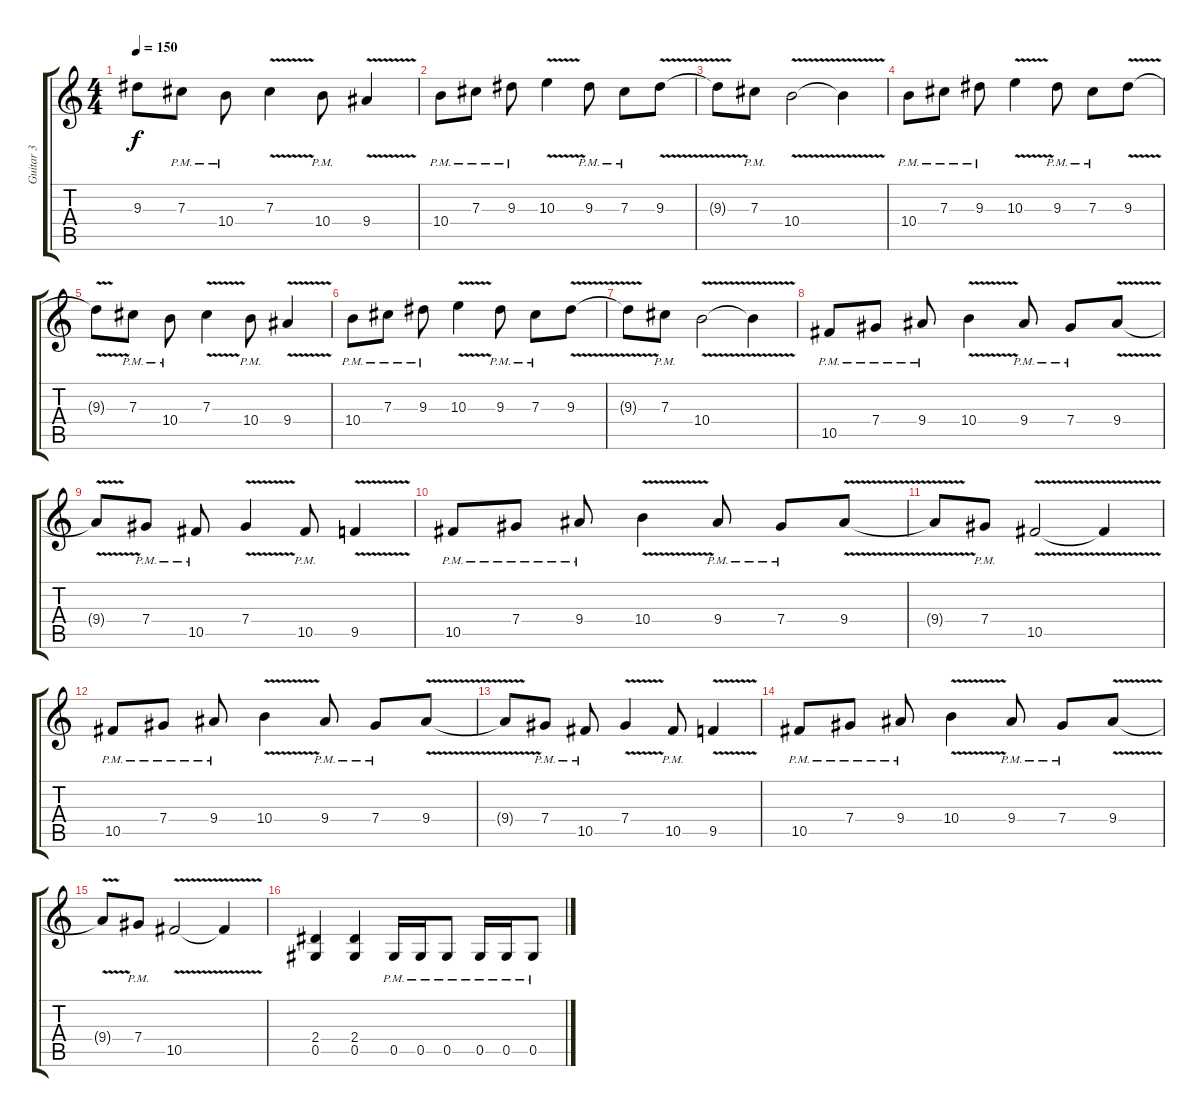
\track ("Guitar 3" "Guitar 3") {instrument overdrivenguitar}
\staff {score tabs}
\tuning (Eb4 Bb3 Gb3 Db3 Ab2 Eb2) {hide}
\ts (4 4)
\tempo 150
\clef g2
\ks c
9.3{t}.8{dy f} 7.3{pm}.8 10.4{pm}.8 7.3{v}.4 10.4{pm}.8 9.4{v}.4 |
10.4{pm}.8 7.3{pm}.8 9.3{pm}.8 10.3{v}.4 9.3{pm}.8 7.3{pm}.8 9.3{v}.8 |
9.3{t}.8 7.3{pm}.8 10.4{v}.2 10.4{t}.4 |
10.4{pm}.8{volume 13 balance 14 instrument overdrivenguitar} 7.3{pm}.8 9.3{pm}.8 10.3{v}.4 9.3{pm}.8 7.3{pm}.8 9.3{v}.8 |
9.3{t}.8 7.3{pm}.8 10.4{pm}.8 7.3{v}.4 10.4{pm}.8 9.4{v}.4 |
10.4{pm}.8 7.3{pm}.8 9.3{pm}.8 10.3{v}.4 9.3{pm}.8 7.3{pm}.8 9.3{v}.8 |
9.3{t}.8 7.3{pm}.8 10.4{v}.2 10.4{t}.4 |
10.5{pm}.8 7.4{pm}.8 9.4{pm}.8 10.4{v}.4 9.4{pm}.8 7.4{pm}.8 9.4{v}.8 |
9.4{t}.8 7.4{pm}.8 10.5{pm}.8 7.4{v}.4 10.5{pm}.8 9.5{v}.4 |
10.5{pm}.8 7.4{pm}.8 9.4{pm}.8 10.4{v}.4 9.4{pm}.8 7.4{pm}.8 9.4{v}.8 |
9.4{t}.8 7.4{pm}.8 10.5{v}.2 10.5{t}.4 |
10.5{pm}.8 7.4{pm}.8 9.4{pm}.8 10.4{v}.4 9.4{pm}.8 7.4{pm}.8 9.4{v}.8 |
9.4{t}.8 7.4{pm}.8 10.5{pm}.8 7.4{v}.4 10.5{pm}.8 9.5{v}.4 |
10.5{pm}.8 7.4{pm}.8 9.4{pm}.8 10.4{v}.4 9.4{pm}.8 7.4{pm}.8 9.4{v}.8 |
9.4{t}.8 7.4{pm}.8 10.5{v}.2 10.5{t}.4 |
(2.4 0.5).4{volume 10 balance 14 instrument overdrivenguitar} (2.4 0.5).4 0.5{pm}.16 0.5{pm}.16 0.5{pm}.8 0.5{pm}.16 0.5{pm}.16 0.5{pm}.8
